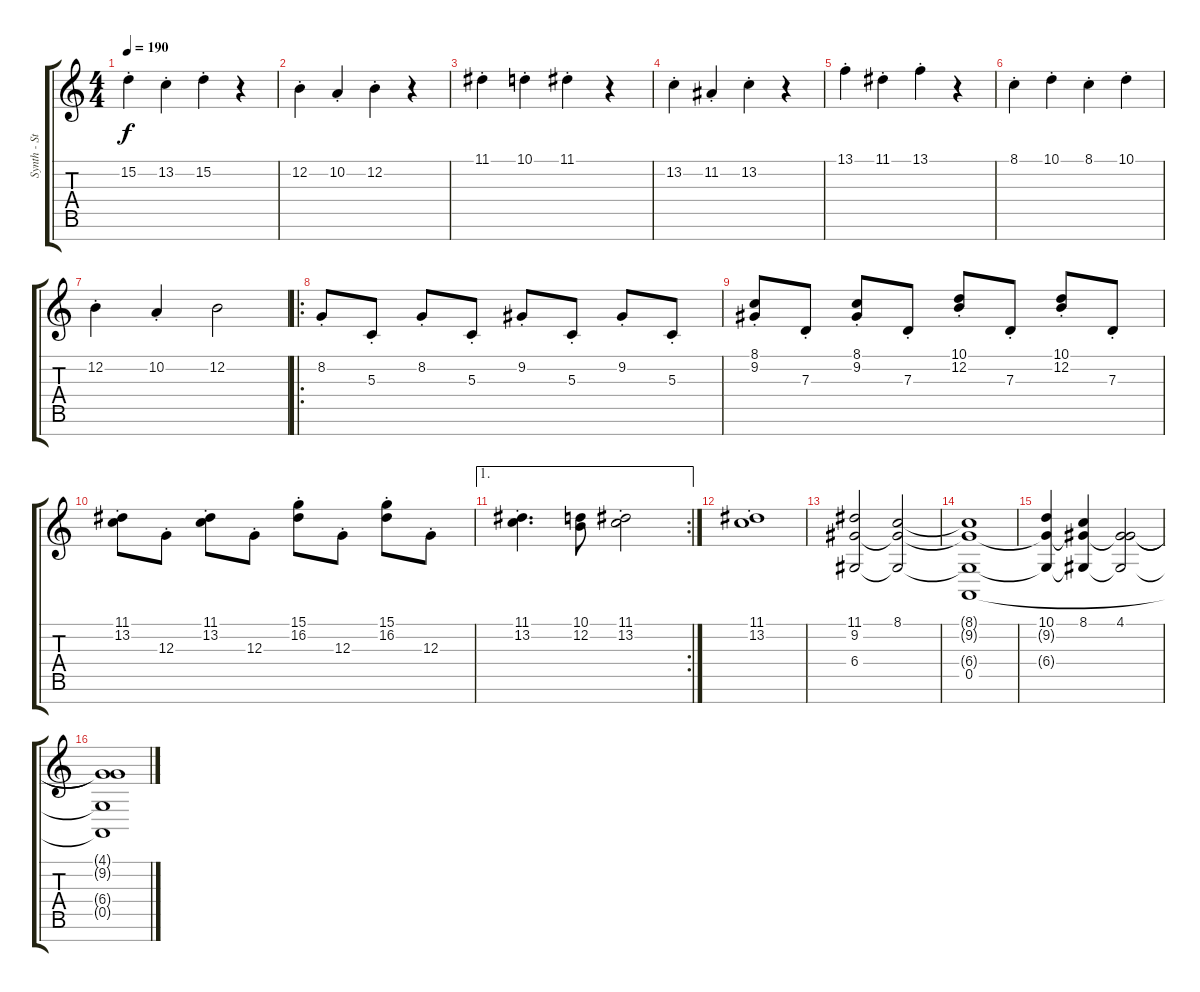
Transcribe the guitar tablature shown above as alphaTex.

\track ("Synth - Strings" "Synth - St") {instrument stringensemble1}
\staff {score tabs}
\tuning (E4 B3 G3 D3 A2 E2 B1) {hide}
\ts (4 4)
\tempo 190
\clef g2
\ks c
15.2{st}.4{dy f} 13.2{st}.4 15.2{st}.4 r.4 |
12.2{st}.4 10.2{st}.4 12.2{st}.4 r.4 |
11.1{st}.4 10.1{st}.4 11.1{st}.4 r.4 |
13.2{st}.4 11.2{st}.4 13.2{st}.4 r.4 |
13.1{st}.4 11.1{st}.4 13.1{st}.4 r.4 |
8.1{st}.4 10.1{st}.4 8.1{st}.4 10.1{st}.4 |
12.2{st}.4 10.2{st}.4 12.2.2 |
\ro
8.2{st}.8 5.3{st}.8 8.2{st}.8 5.3{st}.8 9.2{st}.8 5.3{st}.8 9.2{st}.8 5.3{st}.8 |
(8.1{st} 9.2{st}).8 7.3{st}.8 (8.1{st} 9.2{st}).8 7.3{st}.8 (10.1{st} 12.2{st}).8 7.3{st}.8 (10.1{st} 12.2{st}).8 7.3{st}.8 |
(11.1{st} 13.2{st}).8 12.3{st}.8 (11.1{st} 13.2{st}).8 12.3{st}.8 (15.1{st} 16.2{st}).8 12.3{st}.8 (15.1{st} 16.2{st}).8 12.3{st}.8 |
\ae 1
\rc 2
(11.1{st} 13.2{st}).4{d} (10.1 12.2).8 (11.1{st} 13.2{st}).2 |
(11.1{st} 13.2{st}).1 |
(11.1 9.2 6.4).2{instrument choiraahs} (8.1 9.2{t} 6.4{t}).2 |
(8.1{t} 9.2{t} 6.4{t} 0.5).1 |
(10.1 9.2{t} 6.4{t}).4 (8.1 9.2{t} 6.4{t}).4 (4.1 9.2{t} 6.4{t}).2 |
(4.1{t} 9.2{t} 6.4{t} 0.5{t}).1
